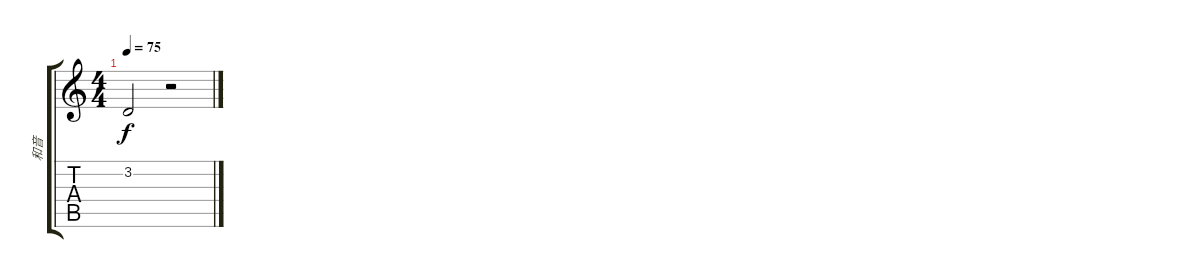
\track ("和音" "和音") {instrument stringensemble1}
\staff {score tabs}
\tuning (E4 B3 G3 D3 A2 E2) {hide}
\ts (4 4)
\tempo 75
\clef g2
\ks c
3.2.2{dy f} r.2
